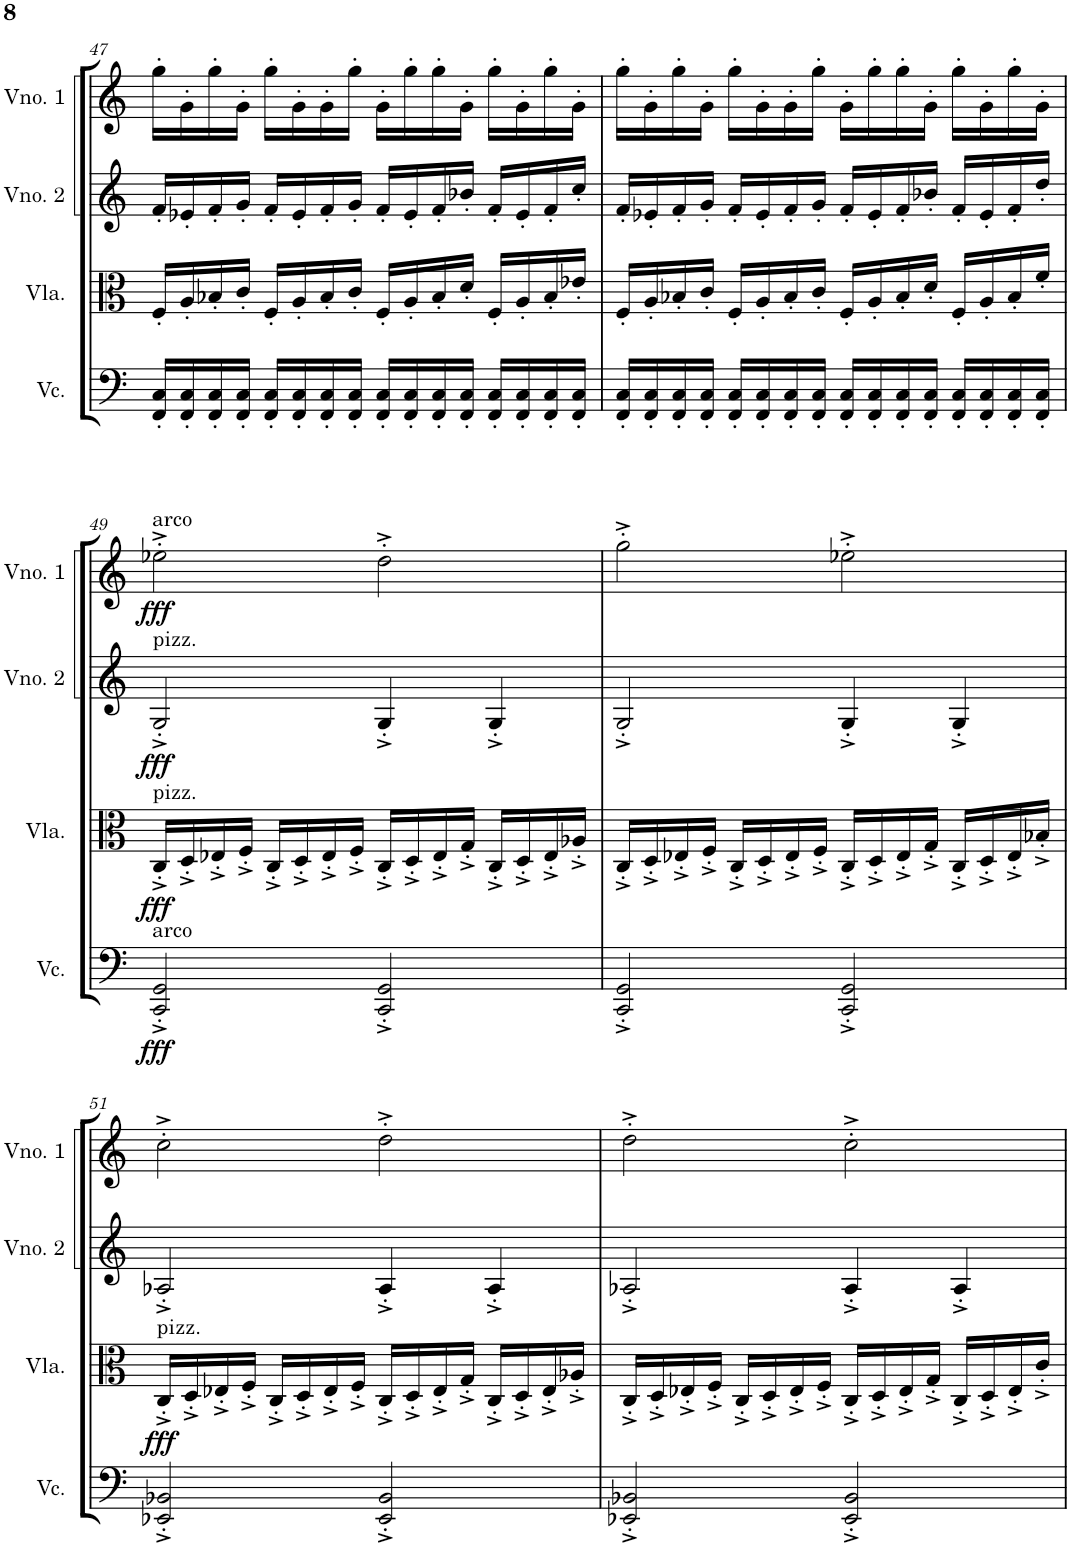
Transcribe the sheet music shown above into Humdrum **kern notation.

**kern	**dynam	**kern	**dynam	**kern	**dynam	**kern	**dynam
*part4	*part4	*part3	*part3	*part2	*part2	*part1	*part1
*staff4	*staff4	*staff3	*staff3	*staff2	*staff2	*staff1	*staff1
*I"Violoncelo	*	*I"Viola	*	*I"Violino 2	*	*I"Violino 1	*
*I'Vc.	*	*I'Vla.	*	*I'Vno. 2	*	*I'Vno. 1	*
!!LO:PB:g=z
*clefF4	*	*clefC3	*	*clefG2	*	*clefG2	*
*k[]	*	*k[]	*	*k[]	*	*k[]	*
*M4/4	*	*M4/4	*	*M4/4	*	*M4/4	*
=47	=47	=47	=47	=47	=47	=47	=47
16FF/' 16C/'LL	.	16F'/LL	.	16f'/LL	.	16gg'\LL	.
16FF/' 16C/'	.	16A'/	.	16e-X'/	.	16g'\	.
16FF/' 16C/'	.	16B-X'/	.	16f'/	.	16gg'\	.
16FF/' 16C/'JJ	.	16c'/JJ	.	16g'/JJ	.	16g'\JJ	.
16FF/' 16C/'LL	.	16F'/LL	.	16f'/LL	.	16gg'\LL	.
16FF/' 16C/'	.	16A'/	.	16e-'/	.	16g'\	.
16FF/' 16C/'	.	16B-'/	.	16f'/	.	16g'\	.
16FF/' 16C/'JJ	.	16c'/JJ	.	16g'/JJ	.	16gg'\JJ	.
16FF/' 16C/'LL	.	16F'/LL	.	16f'/LL	.	16g'\LL	.
16FF/' 16C/'	.	16A'/	.	16e-'/	.	16gg'\	.
16FF/' 16C/'	.	16B-'/	.	16f'/	.	16gg'\	.
16FF/' 16C/'JJ	.	16d'/JJ	.	16b-X'/JJ	.	16g'\JJ	.
16FF/' 16C/'LL	.	16F'/LL	.	16f'/LL	.	16gg'\LL	.
16FF/' 16C/'	.	16A'/	.	16e-'/	.	16g'\	.
16FF/' 16C/'	.	16B-'/	.	16f'/	.	16gg'\	.
16FF/' 16C/'JJ	.	16e-X'/JJ	.	16cc'/JJ	.	16g'\JJ	.
=48	=48	=48	=48	=48	=48	=48	=48
16FF/' 16C/'LL	.	16F'/LL	.	16f'/LL	.	16gg'\LL	.
16FF/' 16C/'	.	16A'/	.	16e-X'/	.	16g'\	.
16FF/' 16C/'	.	16B-X'/	.	16f'/	.	16gg'\	.
16FF/' 16C/'JJ	.	16c'/JJ	.	16g'/JJ	.	16g'\JJ	.
16FF/' 16C/'LL	.	16F'/LL	.	16f'/LL	.	16gg'\LL	.
16FF/' 16C/'	.	16A'/	.	16e-'/	.	16g'\	.
16FF/' 16C/'	.	16B-'/	.	16f'/	.	16g'\	.
16FF/' 16C/'JJ	.	16c'/JJ	.	16g'/JJ	.	16gg'\JJ	.
16FF/' 16C/'LL	.	16F'/LL	.	16f'/LL	.	16g'\LL	.
16FF/' 16C/'	.	16A'/	.	16e-'/	.	16gg'\	.
16FF/' 16C/'	.	16B-'/	.	16f'/	.	16gg'\	.
16FF/' 16C/'JJ	.	16d'/JJ	.	16b-X'/JJ	.	16g'\JJ	.
16FF/' 16C/'LL	.	16F'/LL	.	16f'/LL	.	16gg'\LL	.
16FF/' 16C/'	.	16A'/	.	16e-'/	.	16g'\	.
16FF/' 16C/'	.	16B-'/	.	16f'/	.	16gg'\	.
16FF/' 16C/'JJ	.	16f'/JJ	.	16dd'/JJ	.	16g'\JJ	.
!!LO:LB:g=z
=49	=49	=49	=49	=49	=49	=49	=49
!	!	!	!	!	!	!LO:TX:a:t=arco	!
!	!	!	!	!LO:TX:a:t=pizz.	!	!	!
!	!	!LO:TX:a:t=pizz.	!	!	!	!	!
!LO:TX:a:t=arco	!	!	!	!	!	!	!
!	!LO:DY:b	!	!LO:DY:b	!	!LO:DY:b	!	!LO:DY:b
2CC/'^ 2GG/'^	fff	16C'^/LL	fff	2G'^/	fff	2ee-X'^\	fff
.	.	16D'^/	.	.	.	.	.
.	.	16E-X'^/	.	.	.	.	.
.	.	16F'^/JJ	.	.	.	.	.
.	.	16C'^/LL	.	.	.	.	.
.	.	16D'^/	.	.	.	.	.
.	.	16E-'^/	.	.	.	.	.
.	.	16F'^/JJ	.	.	.	.	.
2CC/'^ 2GG/'^	.	16C'^/LL	.	4G'^/	.	2dd'^\	.
.	.	16D'^/	.	.	.	.	.
.	.	16E-'^/	.	.	.	.	.
.	.	16G'^/JJ	.	.	.	.	.
.	.	16C'^/LL	.	4G'^/	.	.	.
.	.	16D'^/	.	.	.	.	.
.	.	16E-'^/	.	.	.	.	.
.	.	16A-X'^/JJ	.	.	.	.	.
=50	=50	=50	=50	=50	=50	=50	=50
2CC/'^ 2GG/'^	.	16C'^/LL	.	2G'^/	.	2gg'^\	.
.	.	16D'^/	.	.	.	.	.
.	.	16E-X'^/	.	.	.	.	.
.	.	16F'^/JJ	.	.	.	.	.
.	.	16C'^/LL	.	.	.	.	.
.	.	16D'^/	.	.	.	.	.
.	.	16E-'^/	.	.	.	.	.
.	.	16F'^/JJ	.	.	.	.	.
2CC/'^ 2GG/'^	.	16C'^/LL	.	4G'^/	.	2ee-X'^\	.
.	.	16D'^/	.	.	.	.	.
.	.	16E-'^/	.	.	.	.	.
.	.	16G'^/JJ	.	.	.	.	.
.	.	16C'^/LL	.	4G'^/	.	.	.
.	.	16D'^/	.	.	.	.	.
.	.	16E-'^/	.	.	.	.	.
.	.	16B-X'^/JJ	.	.	.	.	.
!!LO:LB:g=z
=51	=51	=51	=51	=51	=51	=51	=51
!	!	!LO:TX:a:t=pizz.	!	!	!	!	!
!	!	!	!LO:DY:b	!	!	!	!
2EE-X/'^ 2BB-X/'^	.	16C'^/LL	fff	2A-X'^/	.	2cc'^\	.
.	.	16D'^/	.	.	.	.	.
.	.	16E-X'^/	.	.	.	.	.
.	.	16F'^/JJ	.	.	.	.	.
.	.	16C'^/LL	.	.	.	.	.
.	.	16D'^/	.	.	.	.	.
.	.	16E-'^/	.	.	.	.	.
.	.	16F'^/JJ	.	.	.	.	.
2EE-/'^ 2BB-/'^	.	16C'^/LL	.	4A-'^/	.	2dd'^\	.
.	.	16D'^/	.	.	.	.	.
.	.	16E-'^/	.	.	.	.	.
.	.	16G'^/JJ	.	.	.	.	.
.	.	16C'^/LL	.	4A-'^/	.	.	.
.	.	16D'^/	.	.	.	.	.
.	.	16E-'^/	.	.	.	.	.
.	.	16A-X'^/JJ	.	.	.	.	.
=52	=52	=52	=52	=52	=52	=52	=52
2EE-X/'^ 2BB-X/'^	.	16C'^/LL	.	2A-X'^/	.	2dd'^\	.
.	.	16D'^/	.	.	.	.	.
.	.	16E-X'^/	.	.	.	.	.
.	.	16F'^/JJ	.	.	.	.	.
.	.	16C'^/LL	.	.	.	.	.
.	.	16D'^/	.	.	.	.	.
.	.	16E-'^/	.	.	.	.	.
.	.	16F'^/JJ	.	.	.	.	.
2EE-/'^ 2BB-/'^	.	16C'^/LL	.	4A-'^/	.	2cc'^\	.
.	.	16D'^/	.	.	.	.	.
.	.	16E-'^/	.	.	.	.	.
.	.	16G'^/JJ	.	.	.	.	.
.	.	16C'^/LL	.	4A-'^/	.	.	.
.	.	16D'^/	.	.	.	.	.
.	.	16E-'^/	.	.	.	.	.
.	.	16c'^/JJ	.	.	.	.	.
=	=	=	=	=	=	=	=
*-	*-	*-	*-	*-	*-	*-	*-
